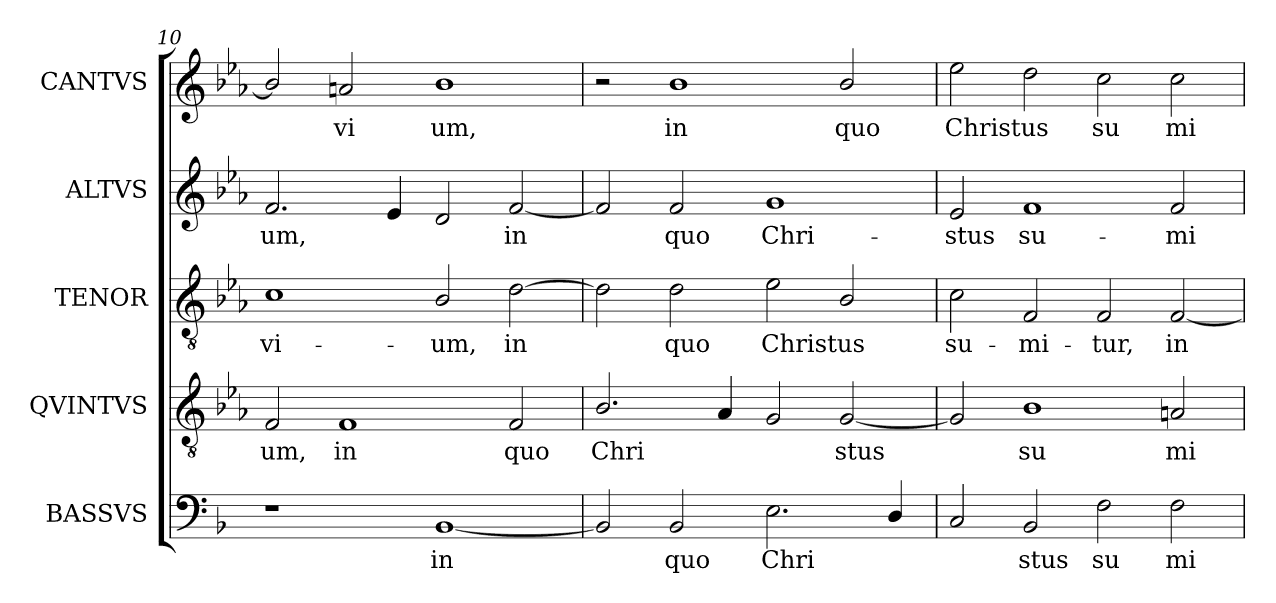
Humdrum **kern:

**kern	**text	**kern	**text	**kern	**text	**kern	**text	**kern	**text
*part5	*part5	*part4	*part4	*part3	*part3	*part2	*part2	*part1	*part1
*staff5	*staff5	*staff4	*staff4	*staff3	*staff3	*staff2	*staff2	*staff1	*staff1
*I"BASSVS	*	*I"QVINTVS	*	*I"TENOR	*	*I"ALTVS	*	*I"CANTVS	*
*clefF4	*	*clefGv2	*	*clefGv2	*	*clefG2	*	*clefG2	*
*k[b-]	*	*k[b-e-a-]	*	*k[b-e-a-]	*	*k[b-e-a-]	*	*k[b-e-a-]	*
*F:	*	*E-:	*	*E-:	*	*E-:	*	*E-:	*
=10	=10	=10	=10	=10	=10	=10	=10	=10	=10
!	!	!	!LO:LY:b:cj	!	!LO:LY:b:cj	!	!LO:LY:b:cj	!	!LO:LY:b:cj
1r	.	2F/	um,	1c	-vi-	2.f/	-um,	2b-/]	.
!	!	!	!LO:LY:b:cj	!	!	!	!	!	!LO:LY:b:cj
.	.	1F	in	.	.	.	.	2a/	vi
!	!	!	!	!	!	!	!LO:LY:b:cj	!	!
.	.	.	.	.	.	4e-/	.	.	.
!	!LO:LY:b:cj	!	!	!	!LO:LY:b:cj	!	!LO:LY:b:cj	!	!LO:LY:b:cj
[<1BB-	in	.	.	2B-/	-um,	2d/	.	1b-	um,
!	!	!	!LO:LY:b:cj	!	!LO:LY:b:cj	!	!LO:LY:b:cj	!	!
.	.	2F/	quo	[>2d\	in	[<2f/	in	.	.
=11	=11	=11	=11	=11	=11	=11	=11	=11	=11
!	!LO:LY:b:cj	!	!LO:LY:b:cj	!	!LO:LY:b:cj	!	!LO:LY:b:cj	!	!
2BB-/]	.	2.B-/	Chri	2d\]	.	2f/]	.	2r	.
!	!LO:LY:b:cj	!	!	!	!LO:LY:b:cj	!	!LO:LY:b:cj	!	!LO:LY:b:cj
2BB-/	quo	.	.	2d\	quo	2f/	quo	1b-	in
!	!	!	!LO:LY:b:cj	!	!	!	!	!	!
.	.	4A-/	.	.	.	.	.	.	.
!	!LO:LY:b:cj	!	!LO:LY:b:cj	!	!LO:LY:b:cj	!	!LO:LY:b:cj	!	!
2.E\	Chri	2G/	.	2e-\	Christus	1g	Chri-	.	.
!	!	!	!LO:LY:b:cj	!	!LO:LY:b:cj	!	!	!	!LO:LY:b:cj
.	.	[<2G/	stus	2B-/	.	.	.	2b-/	quo
!	!LO:LY:b:cj	!	!	!	!	!	!	!	!
4D/	.	.	.	.	.	.	.	.	.
=12	=12	=12	=12	=12	=12	=12	=12	=12	=12
!	!LO:LY:b:cj	!	!LO:LY:b:cj	!	!LO:LY:b:cj	!	!LO:LY:b:cj	!	!LO:LY:b:cj
2C/	.	2G/]	.	2c\	su-	2e-/	-stus	2ee-\	Christus
!	!LO:LY:b:cj	!	!LO:LY:b:cj	!	!LO:LY:b:cj	!	!LO:LY:b:cj	!	!LO:LY:b:cj
2BB-/	stus	1B-	su	2F/	-mi-	1f	su-	2dd\	.
!	!LO:LY:b:cj	!	!	!	!LO:LY:b:cj	!	!	!	!LO:LY:b:cj
2F\	su	.	.	2F/	-tur,	.	.	2cc\	su
!	!LO:LY:b:cj	!	!LO:LY:b:cj	!	!LO:LY:b:cj	!	!LO:LY:b:cj	!	!LO:LY:b:cj
2F\	mi	2A/	mi	[<2F/	in	2f/	-mi-	2cc\	mi
=	=	=	=	=	=	=	=	=	=
*-	*-	*-	*-	*-	*-	*-	*-	*-	*-
